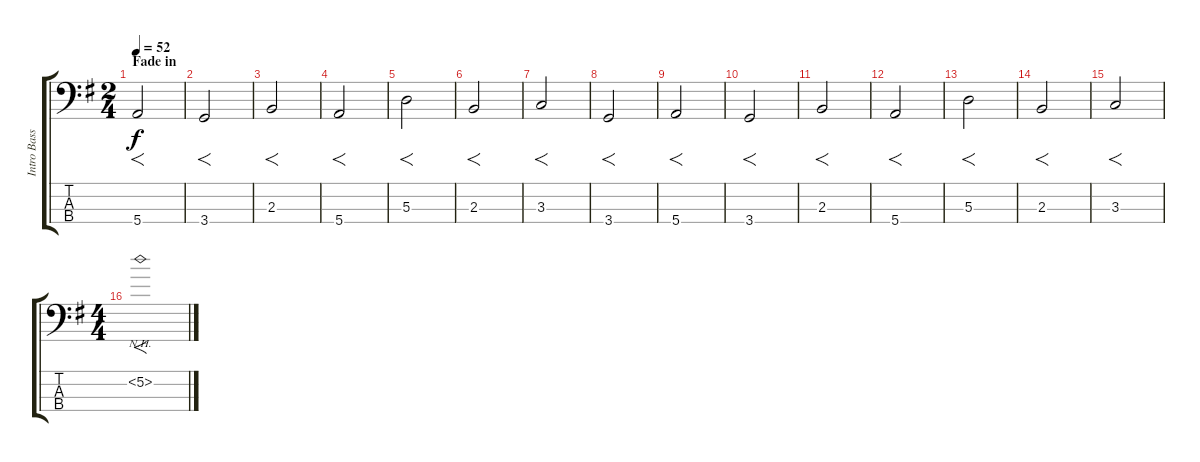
\track ("Intro Bass" "Intro Bass") {instrument distortionguitar}
\staff {score tabs}
\tuning (G2 D2 A1 E1) {hide}
\ts (2 4)
\section ("" "Fade in")
\tempo 52
\clef f4
\ks eminor
5.4.2{f dy f instrument distortionguitar} |
3.4.2{f} |
2.3.2{f} |
5.4.2{f} |
5.3.2{f} |
2.3.2{f} |
3.3.2{f} |
3.4.2{f} |
5.4.2{f} |
3.4.2{f} |
2.3.2{f} |
5.4.2{f} |
5.3.2{f} |
2.3.2{f} |
3.3.2{f} |
\ts (4 4)
5.2{nh}.1{f}
